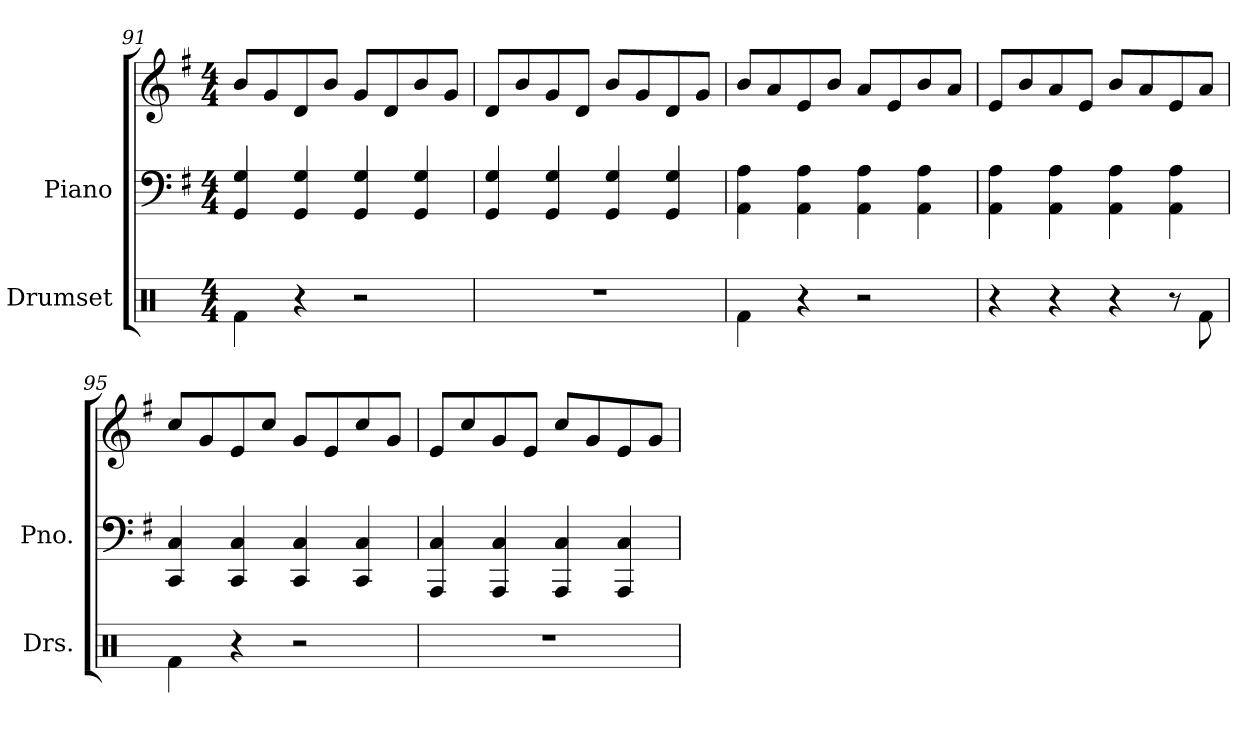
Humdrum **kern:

**kern	**kern	**kern
*part2	*part1	*part1
*staff3	*staff2	*staff1
*I"Drumset	*I"Piano	*
*I'Drs.	*I'Pno.	*
!!LO:PB:g=z
*clefX	*clefF4	*clefG2
*k[]	*k[f#]	*k[f#]
*M4/4	*M4/4	*M4/4
=91	=91	=91
4Rf\	4GG/ 4G/	8b/L
.	.	8g/
4r	4GG/ 4G/	8d/
.	.	8b/J
2r	4GG/ 4G/	8g/L
.	.	8d/
.	4GG/ 4G/	8b/
.	.	8g/J
=92	=92	=92
1r	4GG/ 4G/	8d/L
.	.	8b/
.	4GG/ 4G/	8g/
.	.	8d/J
.	4GG/ 4G/	8b/L
.	.	8g/
.	4GG/ 4G/	8d/
.	.	8g/J
=93	=93	=93
4Rf\	4AA\ 4A\	8b/L
.	.	8a/
4r	4AA\ 4A\	8e/
.	.	8b/J
2r	4AA\ 4A\	8a/L
.	.	8e/
.	4AA\ 4A\	8b/
.	.	8a/J
=94	=94	=94
4r	4AA\ 4A\	8e/L
.	.	8b/
4r	4AA\ 4A\	8a/
.	.	8e/J
4r	4AA\ 4A\	8b/L
.	.	8a/
8r	4AA\ 4A\	8e/
8Rf\	.	8a/J
=95	=95	=95
4Rf\	4CC/ 4C/	8cc/L
.	.	8g/
4r	4CC/ 4C/	8e/
.	.	8cc/J
2r	4CC/ 4C/	8g/L
.	.	8e/
.	4CC/ 4C/	8cc/
.	.	8g/J
!!LO:LB:g=z
=96	=96	=96
1r	4AAA/ 4C/	8e/L
.	.	8cc/
.	4AAA/ 4C/	8g/
.	.	8e/J
.	4AAA/ 4C/	8cc/L
.	.	8g/
.	4AAA/ 4C/	8e/
.	.	8g/J
=	=	=
*-	*-	*-
